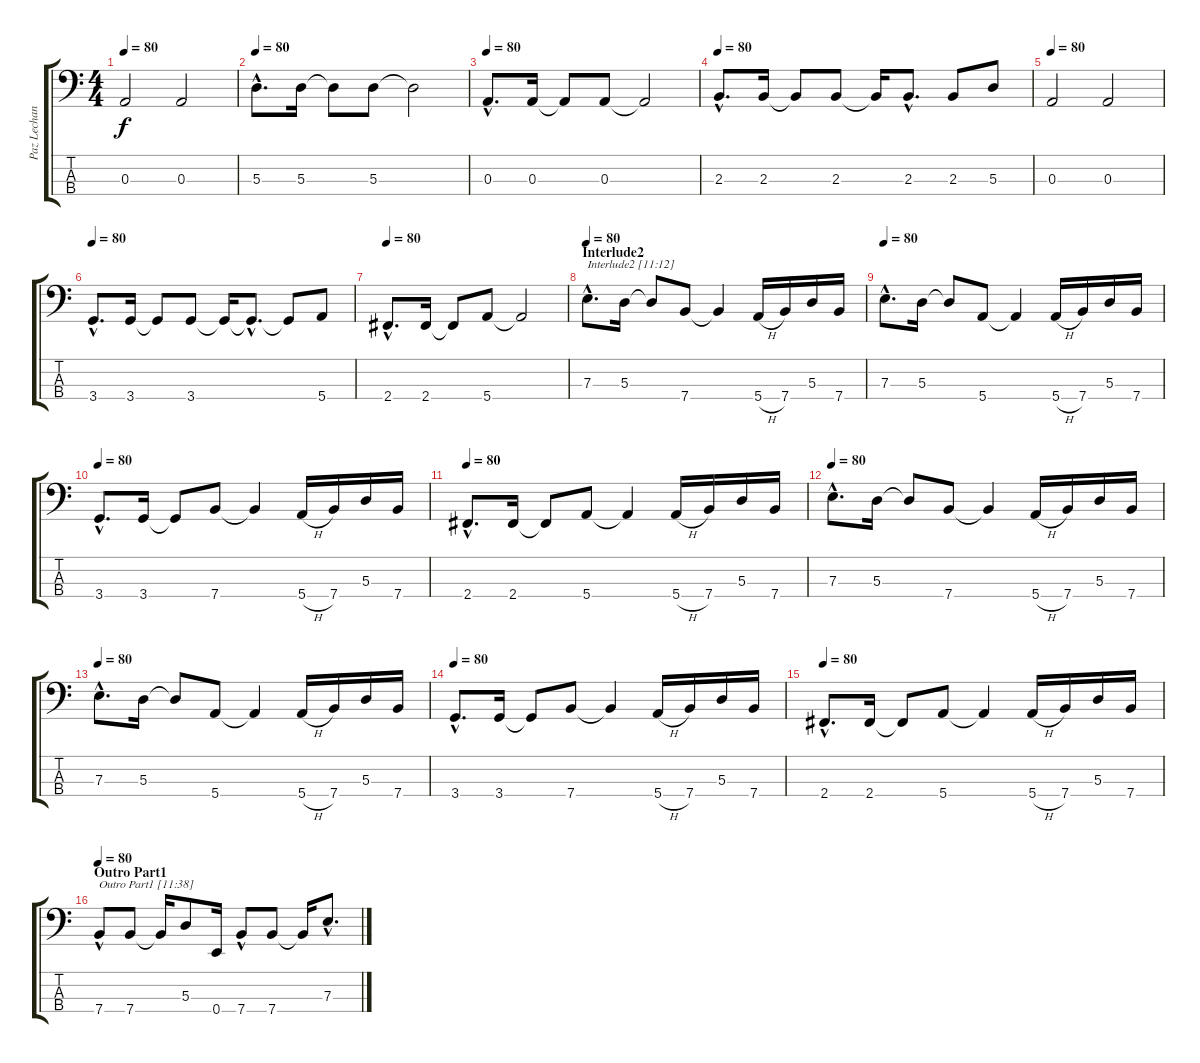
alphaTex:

\track ("Paz Lechantin" "Paz Lechan") {instrument electricbasspick}
\staff {score tabs}
\tuning (G2 D2 A1 E1) {hide}
\ts (4 4)
\tempo 80
\clef f4
\ks c
0.3.2{dy f} 0.3.2 |
\tempo 80
5.3{hac}.8{d} 5.3.16 5.3{t}.8 5.3.8 5.3{t}.2 |
\tempo 80
0.3{hac}.8{d} 0.3.16 0.3{t}.8 0.3.8 0.3{t}.2 |
\tempo 80
2.3{hac}.8{d} 2.3.16 2.3{t}.8 2.3.8 2.3{t}.16 2.3{hac}.8{d} 2.3.8 5.3.8 |
\tempo 80
0.3.2 0.3.2 |
\tempo 80
3.4{hac}.8{d} 3.4.16 3.4{t}.8 3.4.8 3.4{t}.16 3.4{hac t}.8{d} 3.4{t}.8 5.4.8 |
\tempo 80
2.4{hac}.8{d} 2.4.16 2.4{t}.8 5.4.8 5.4{t}.2 |
\section ("" "Interlude2 ")
\tempo 80
7.3{hac}.8{d txt "Interlude2 [11:12]"} 5.3.16 5.3{t}.8 7.4.8 7.4{t}.4 5.4{h}.16 7.4.16 5.3.16 7.4.16 |
\tempo 80
7.3{hac}.8{d} 5.3.16 5.3{t}.8 5.4.8 5.4{t}.4 5.4{h}.16 7.4.16 5.3.16 7.4.16 |
\tempo 80
3.4{hac}.8{d} 3.4.16 3.4{t}.8 7.4.8 7.4{t}.4 5.4{h}.16 7.4.16 5.3.16 7.4.16 |
\tempo 80
2.4{hac}.8{d} 2.4.16 2.4{t}.8 5.4.8 5.4{t}.4 5.4{h}.16 7.4.16 5.3.16 7.4.16 |
\tempo 80
7.3{hac}.8{d} 5.3.16 5.3{t}.8 7.4.8 7.4{t}.4 5.4{h}.16 7.4.16 5.3.16 7.4.16 |
\tempo 80
7.3{hac}.8{d} 5.3.16 5.3{t}.8 5.4.8 5.4{t}.4 5.4{h}.16 7.4.16 5.3.16 7.4.16 |
\tempo 80
3.4{hac}.8{d} 3.4.16 3.4{t}.8 7.4.8 7.4{t}.4 5.4{h}.16 7.4.16 5.3.16 7.4.16 |
\tempo 80
2.4{hac}.8{d} 2.4.16 2.4{t}.8 5.4.8 5.4{t}.4 5.4{h}.16 7.4.16 5.3.16 7.4.16 |
\section ("" "Outro Part1")
\tempo 80
7.4{hac}.8{txt "Outro Part1 [11:38]"} 7.4.8 7.4{t}.16 5.3.8 0.4.16 7.4{hac}.8 7.4.8 7.4{t}.16 7.3{hac}.8{d}
